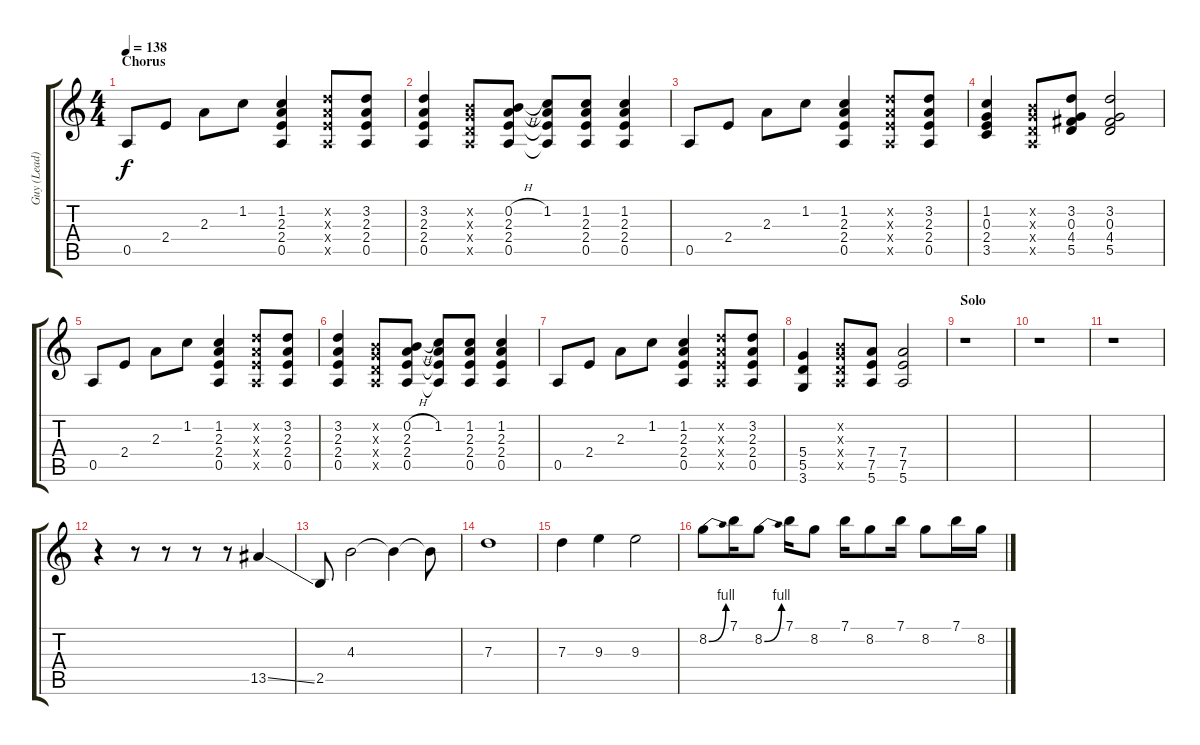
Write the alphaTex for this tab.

\track ("Guy (Lead)" "Guy (Lead)") {instrument distortionguitar}
\staff {score tabs}
\tuning (E4 B3 G3 D3 A2 E2) {hide}
\ts (4 4)
\section ("" "Chorus")
\tempo 138
\clef g2
\ks c
0.5.8{dy f} 2.4.8 2.3.8 1.2.8 (1.2 2.3 2.4 0.5).4 (3.2{x} 2.3{x} 2.4{x} 0.5{x}).8 (3.2 2.3 2.4 0.5).8 |
(3.2 2.3 2.4 0.5).4 (0.2{x} 0.3{x} 0.4{x} 0.5{x}).8 (0.2{h} 2.3 2.4 0.5).8 (1.2 2.3{t} 2.4{t} 0.5{t}).8 (1.2 2.3 2.4 0.5).8 (1.2 2.3 2.4 0.5).4 |
0.5.8 2.4.8 2.3.8 1.2.8 (1.2 2.3 2.4 0.5).4 (3.2{x} 2.3{x} 2.4{x} 0.5{x}).8 (3.2 2.3 2.4 0.5).8 |
(1.2 0.3 2.4 3.5).4 (0.2{x} 0.3{x} 0.4{x} 0.5{x}).8 (3.2 0.3 4.4 5.5).8 (3.2 0.3 4.4 5.5).2 |
0.5.8 2.4.8 2.3.8 1.2.8 (1.2 2.3 2.4 0.5).4 (3.2{x} 2.3{x} 2.4{x} 0.5{x}).8 (3.2 2.3 2.4 0.5).8 |
(3.2 2.3 2.4 0.5).4 (0.2{x} 0.3{x} 0.4{x} 0.5{x}).8 (0.2{h} 2.3 2.4 0.5).8 (1.2 2.3{t} 2.4{t} 0.5{t}).8 (1.2 2.3 2.4 0.5).8 (1.2 2.3 2.4 0.5).4 |
0.5.8 2.4.8 2.3.8 1.2.8 (1.2 2.3 2.4 0.5).4 (3.2{x} 2.3{x} 2.4{x} 0.5{x}).8 (3.2 2.3 2.4 0.5).8 |
(5.4 5.5 3.6).4 (0.2{x} 0.3{x} 0.4{x} 0.5{x}).8 (7.4 7.5 5.6).8 (7.4 7.5 5.6).2 |
\section ("" "Solo")
r.1 |
r.1 |
r.1 |
r.4 r.8 r.8 r.8 r.8 13.5{ss}.4 |
2.5.8 4.3.2 4.3{t}.4 4.3{t}.8 |
7.3.1 |
7.3.4 9.3.4 9.3.2 |
8.2{be (bend 0 0 60 4)}.8 7.1.16 8.2{be (bend 0 0 60 4)}.8 7.1.16 8.2.8 7.1.16 8.2.8 7.1.16 8.2.8 7.1.16 8.2.16
